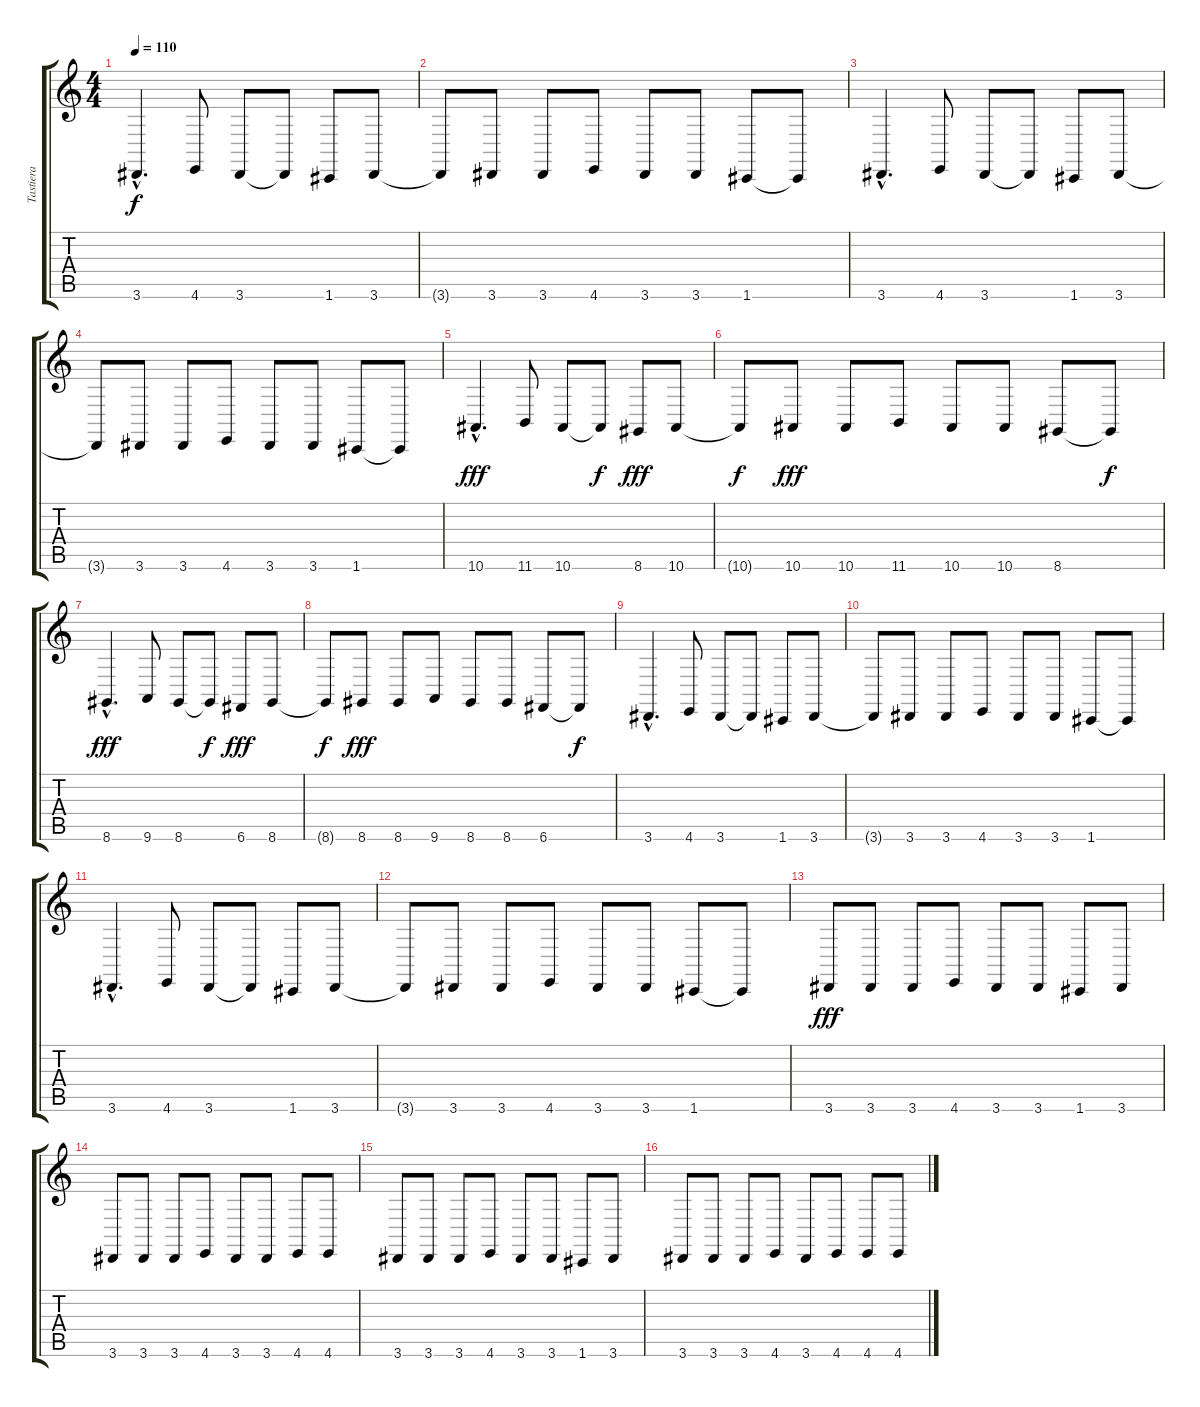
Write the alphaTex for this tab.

\track ("Tastiera" "Tastiera") {instrument lead8bassandlead}
\staff {score tabs}
\tuning (D4 A3 F3 C3 G2 C2) {hide}
\ts (4 4)
\tempo 110
\clef g2
\ks c
3.6{hac}.4{d dy f} 4.6.8 3.6.8 3.6{t}.8 1.6.8 3.6.8 |
3.6{t}.8 3.6.8 3.6.8 4.6.8 3.6.8 3.6.8 1.6.8 1.6{t}.8 |
3.6{hac}.4{d} 4.6.8 3.6.8 3.6{t}.8 1.6.8 3.6.8 |
3.6{t}.8 3.6.8 3.6.8 4.6.8 3.6.8 3.6.8 1.6.8 1.6{t}.8 |
10.6{hac}.4{d dy fff} 11.6.8 10.6.8 10.6{t}.8{dy f} 8.6.8{dy fff} 10.6.8 |
10.6{t}.8{dy f} 10.6.8{dy fff} 10.6.8 11.6.8 10.6.8 10.6.8 8.6.8 8.6{t}.8{dy f} |
8.6{hac}.4{d dy fff} 9.6.8 8.6.8 8.6{t}.8{dy f} 6.6.8{dy fff} 8.6.8 |
8.6{t}.8{dy f} 8.6.8{dy fff} 8.6.8 9.6.8 8.6.8 8.6.8 6.6.8 6.6{t}.8{dy f} |
3.6{hac}.4{d} 4.6.8 3.6.8 3.6{t}.8 1.6.8 3.6.8 |
3.6{t}.8 3.6.8 3.6.8 4.6.8 3.6.8 3.6.8 1.6.8 1.6{t}.8 |
3.6{hac}.4{d} 4.6.8 3.6.8 3.6{t}.8 1.6.8 3.6.8 |
3.6{t}.8 3.6.8 3.6.8 4.6.8 3.6.8 3.6.8 1.6.8 1.6{t}.8 |
3.6.8{dy fff} 3.6.8 3.6.8 4.6.8 3.6.8 3.6.8 1.6.8 3.6.8 |
3.6.8 3.6.8 3.6.8 4.6.8 3.6.8 3.6.8 4.6.8 4.6.8 |
3.6.8 3.6.8 3.6.8 4.6.8 3.6.8 3.6.8 1.6.8 3.6.8 |
3.6.8 3.6.8 3.6.8 4.6.8 3.6.8 4.6.8 4.6.8 4.6.8
